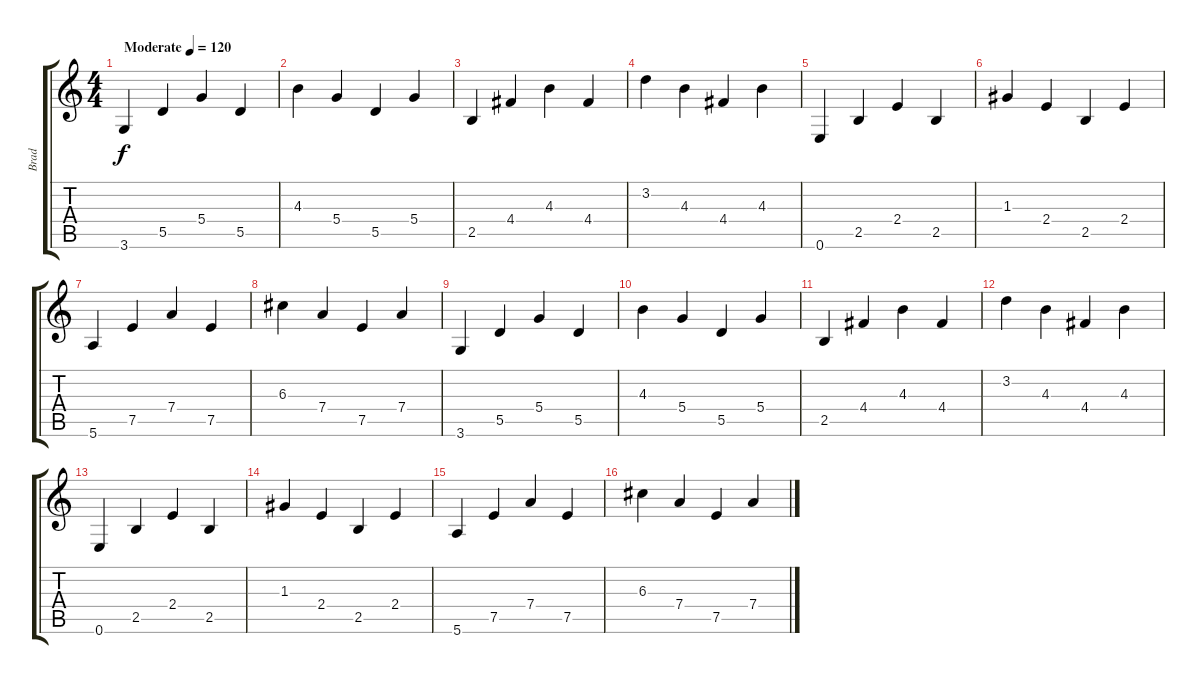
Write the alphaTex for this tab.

\track ("Brad" "Brad") {instrument acousticguitarsteel}
\staff {score tabs}
\tuning (E4 B3 G3 D3 A2 E2) {hide}
\ts (4 4)
\tempo (120 "Moderate")
\clef g2
\ks c
3.6.4{dy f instrument acousticguitarsteel} 5.5.4 5.4.4 5.5.4 |
4.3.4 5.4.4 5.5.4 5.4.4 |
2.5.4 4.4.4 4.3.4 4.4.4 |
3.2.4 4.3.4 4.4.4 4.3.4 |
0.6.4 2.5.4 2.4.4 2.5.4 |
1.3.4 2.4.4 2.5.4 2.4.4 |
5.6.4 7.5.4 7.4.4 7.5.4 |
6.3.4 7.4.4 7.5.4 7.4.4 |
3.6.4 5.5.4 5.4.4 5.5.4 |
4.3.4 5.4.4 5.5.4 5.4.4 |
2.5.4 4.4.4 4.3.4 4.4.4 |
3.2.4 4.3.4 4.4.4 4.3.4 |
0.6.4 2.5.4 2.4.4 2.5.4 |
1.3.4 2.4.4 2.5.4 2.4.4 |
5.6.4 7.5.4 7.4.4 7.5.4 |
6.3.4 7.4.4 7.5.4 7.4.4
